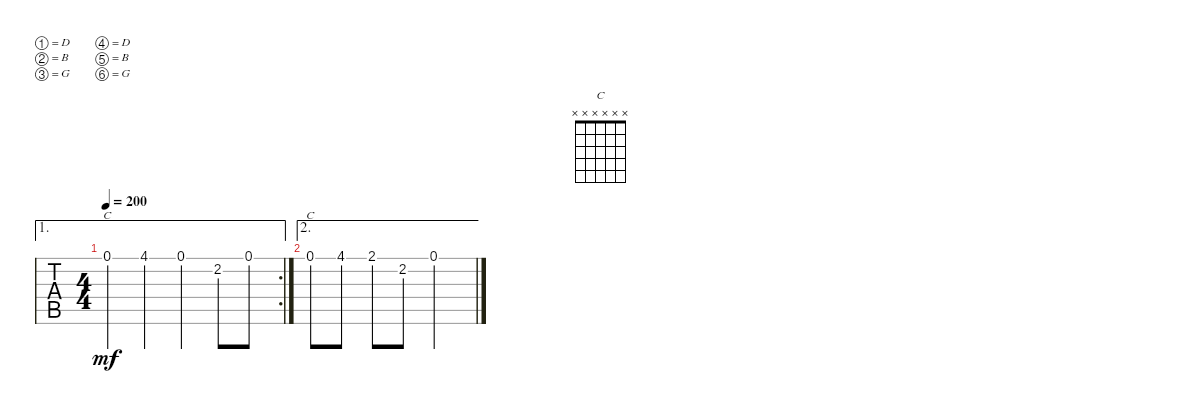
\defaultSystemsLayout 4
\bracketExtendMode groupsimilarinstruments
\singleTrackTrackNamePolicy hidden
\multiTrackTrackNamePolicy hidden
\otherSystemsTrackNameOrientation horizontal
\track ("Dobro" "Dobro") {instrument acousticguitarsteel}
\staff {tabs}
\tuning (D4 B3 G3 D3 B2 G2)
\chord ("C" x x x x x x)
\ae 1
\rc 2
\ts (4 4)
\tempo 200
\clef g2
\ks c
0.1.4{ch "C" dy mf} 4.1.4 0.1.4 2.2.8 0.1.8 |
\ae 2
0.1.8{ch "C"} 4.1.8 2.1.8 2.2.8 0.1.2
